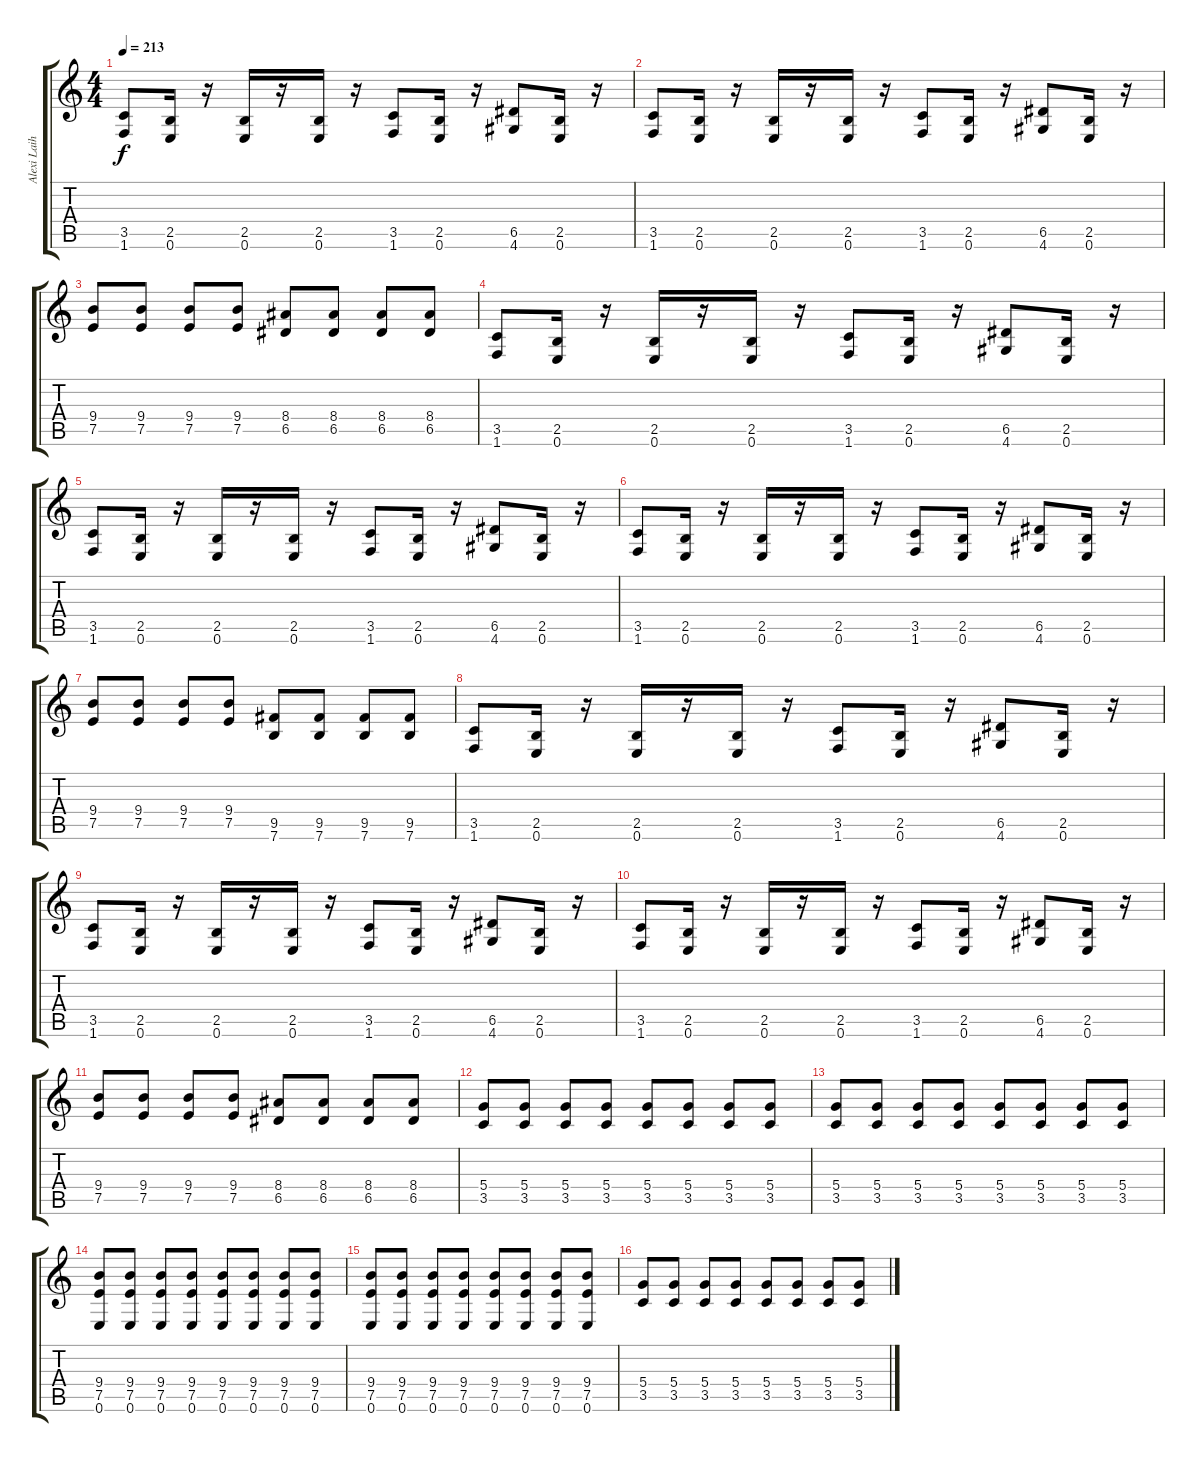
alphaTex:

\track ("Alexi Laiho" "Alexi Laih") {instrument distortionguitar}
\staff {score tabs}
\tuning (E4 B3 G3 D3 A2 E2) {hide}
\ts (4 4)
\tempo 213
\clef g2
\ks c
(3.5 1.6).8{dy f} (2.5 0.6).16 r.16 (2.5 0.6).16 r.16 (2.5 0.6).16 r.16 (3.5 1.6).8 (2.5 0.6).16 r.16 (6.5 4.6).8 (2.5 0.6).16 r.16 |
(3.5 1.6).8 (2.5 0.6).16 r.16 (2.5 0.6).16 r.16 (2.5 0.6).16 r.16 (3.5 1.6).8 (2.5 0.6).16 r.16 (6.5 4.6).8 (2.5 0.6).16 r.16 |
(9.4 7.5).8 (9.4 7.5).8 (9.4 7.5).8 (9.4 7.5).8 (8.4 6.5).8 (8.4 6.5).8 (8.4 6.5).8 (8.4 6.5).8 |
(3.5 1.6).8 (2.5 0.6).16 r.16 (2.5 0.6).16 r.16 (2.5 0.6).16 r.16 (3.5 1.6).8 (2.5 0.6).16 r.16 (6.5 4.6).8 (2.5 0.6).16 r.16 |
(3.5 1.6).8 (2.5 0.6).16 r.16 (2.5 0.6).16 r.16 (2.5 0.6).16 r.16 (3.5 1.6).8 (2.5 0.6).16 r.16 (6.5 4.6).8 (2.5 0.6).16 r.16 |
(3.5 1.6).8 (2.5 0.6).16 r.16 (2.5 0.6).16 r.16 (2.5 0.6).16 r.16 (3.5 1.6).8 (2.5 0.6).16 r.16 (6.5 4.6).8 (2.5 0.6).16 r.16 |
(9.4 7.5).8 (9.4 7.5).8 (9.4 7.5).8 (9.4 7.5).8 (9.5 7.6).8 (9.5 7.6).8 (9.5 7.6).8 (9.5 7.6).8 |
(3.5 1.6).8 (2.5 0.6).16 r.16 (2.5 0.6).16 r.16 (2.5 0.6).16 r.16 (3.5 1.6).8 (2.5 0.6).16 r.16 (6.5 4.6).8 (2.5 0.6).16 r.16 |
(3.5 1.6).8 (2.5 0.6).16 r.16 (2.5 0.6).16 r.16 (2.5 0.6).16 r.16 (3.5 1.6).8 (2.5 0.6).16 r.16 (6.5 4.6).8 (2.5 0.6).16 r.16 |
(3.5 1.6).8 (2.5 0.6).16 r.16 (2.5 0.6).16 r.16 (2.5 0.6).16 r.16 (3.5 1.6).8 (2.5 0.6).16 r.16 (6.5 4.6).8 (2.5 0.6).16 r.16 |
(9.4 7.5).8 (9.4 7.5).8 (9.4 7.5).8 (9.4 7.5).8 (8.4 6.5).8 (8.4 6.5).8 (8.4 6.5).8 (8.4 6.5).8 |
(5.4 3.5).8 (5.4 3.5).8 (5.4 3.5).8 (5.4 3.5).8 (5.4 3.5).8 (5.4 3.5).8 (5.4 3.5).8 (5.4 3.5).8 |
(5.4 3.5).8 (5.4 3.5).8 (5.4 3.5).8 (5.4 3.5).8 (5.4 3.5).8 (5.4 3.5).8 (5.4 3.5).8 (5.4 3.5).8 |
(9.4 7.5 0.6).8 (9.4 7.5 0.6).8 (9.4 7.5 0.6).8 (9.4 7.5 0.6).8 (9.4 7.5 0.6).8 (9.4 7.5 0.6).8 (9.4 7.5 0.6).8 (9.4 7.5 0.6).8 |
(9.4 7.5 0.6).8 (9.4 7.5 0.6).8 (9.4 7.5 0.6).8 (9.4 7.5 0.6).8 (9.4 7.5 0.6).8 (9.4 7.5 0.6).8 (9.4 7.5 0.6).8 (9.4 7.5 0.6).8 |
(5.4 3.5).8 (5.4 3.5).8 (5.4 3.5).8 (5.4 3.5).8 (5.4 3.5).8 (5.4 3.5).8 (5.4 3.5).8 (5.4 3.5).8
